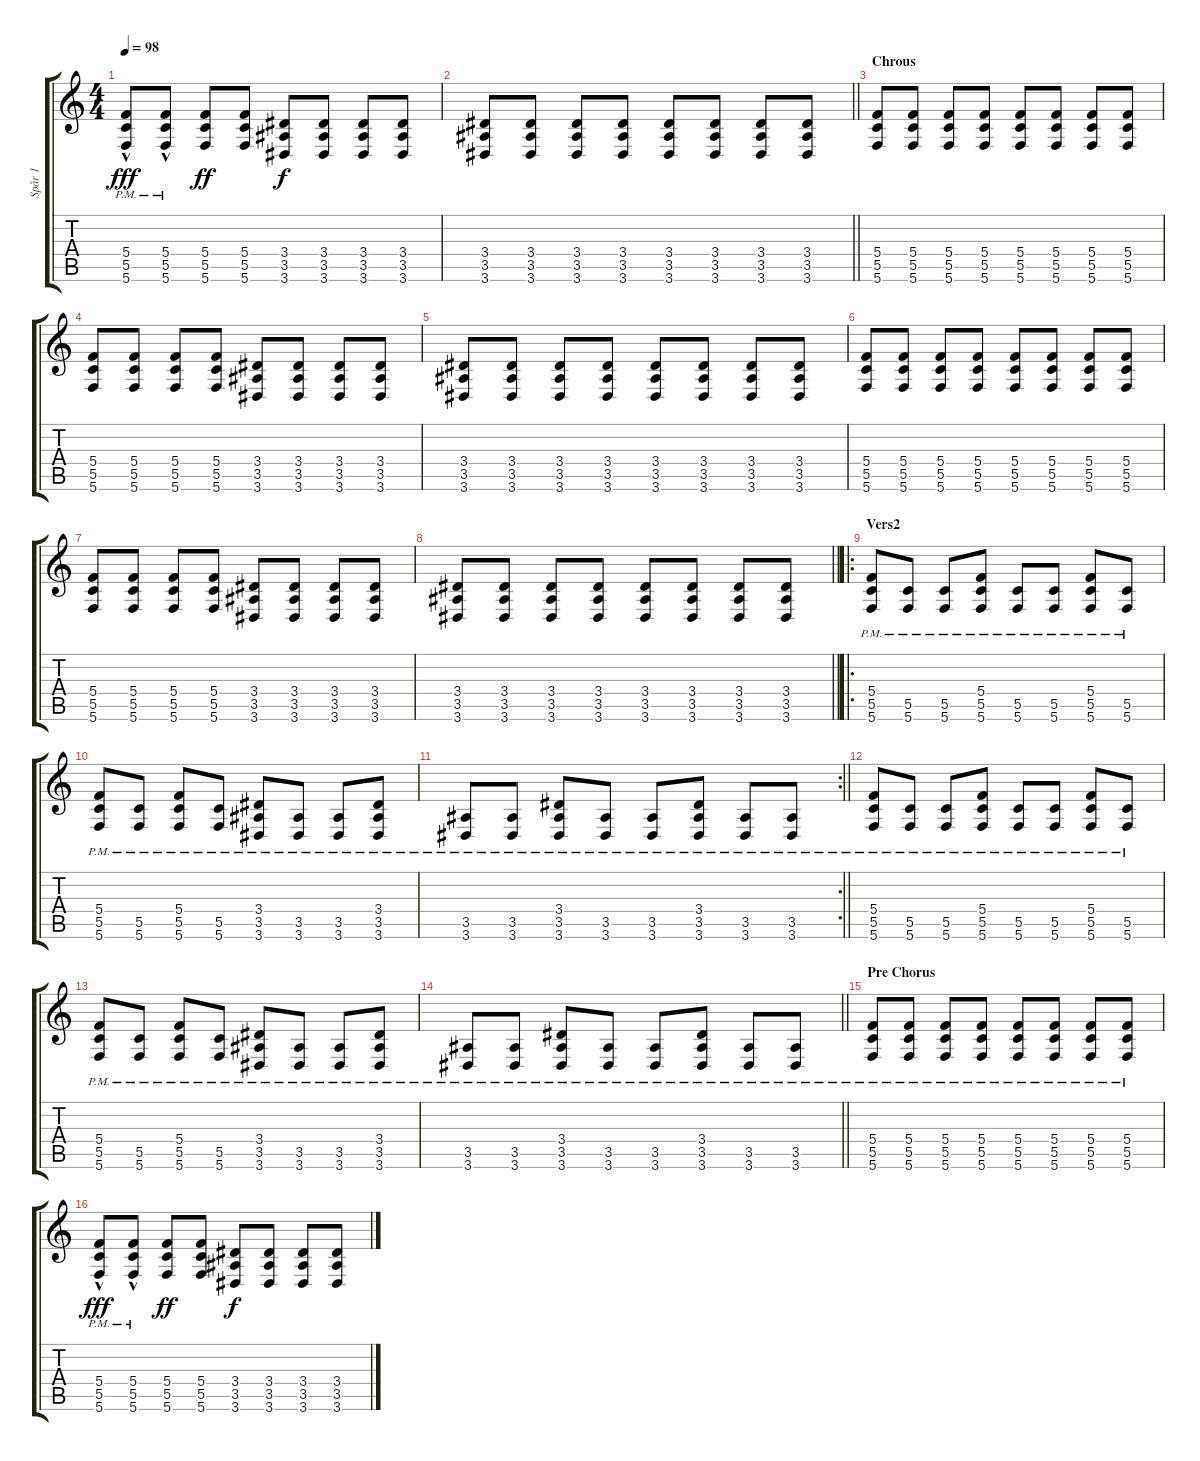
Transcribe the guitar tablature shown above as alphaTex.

\track ("Spår 1" "Spår 1") {instrument distortionguitar}
\staff {score tabs}
\tuning (D4 A3 F3 C3 G2 C2) {hide}
\ts (4 4)
\tempo 98
\clef g2
\ks c
(5.4{pm} 5.5{hac pm} 5.6{hac pm}).8{dy fff} (5.4{pm} 5.5{hac pm} 5.6{hac pm}).8 (5.4 5.5 5.6).8{dy ff} (5.4 5.5 5.6).8 (3.4 3.5 3.6).8{dy f} (3.4 3.5 3.6).8 (3.4 3.5 3.6).8 (3.4 3.5 3.6).8 |
\barLineRight lightlight
(3.4 3.5 3.6).8 (3.4 3.5 3.6).8 (3.4 3.5 3.6).8 (3.4 3.5 3.6).8 (3.4 3.5 3.6).8 (3.4 3.5 3.6).8 (3.4 3.5 3.6).8 (3.4 3.5 3.6).8 |
\section ("" "Chrous")
(5.4 5.5 5.6).8 (5.4 5.5 5.6).8 (5.4 5.5 5.6).8 (5.4 5.5 5.6).8 (5.4 5.5 5.6).8 (5.4 5.5 5.6).8 (5.4 5.5 5.6).8 (5.4 5.5 5.6).8 |
(5.4 5.5 5.6).8 (5.4 5.5 5.6).8 (5.4 5.5 5.6).8 (5.4 5.5 5.6).8 (3.4 3.5 3.6).8 (3.4 3.5 3.6).8 (3.4 3.5 3.6).8 (3.4 3.5 3.6).8 |
(3.4 3.5 3.6).8 (3.4 3.5 3.6).8 (3.4 3.5 3.6).8 (3.4 3.5 3.6).8 (3.4 3.5 3.6).8 (3.4 3.5 3.6).8 (3.4 3.5 3.6).8 (3.4 3.5 3.6).8 |
(5.4 5.5 5.6).8 (5.4 5.5 5.6).8 (5.4 5.5 5.6).8 (5.4 5.5 5.6).8 (5.4 5.5 5.6).8 (5.4 5.5 5.6).8 (5.4 5.5 5.6).8 (5.4 5.5 5.6).8 |
(5.4 5.5 5.6).8 (5.4 5.5 5.6).8 (5.4 5.5 5.6).8 (5.4 5.5 5.6).8 (3.4 3.5 3.6).8 (3.4 3.5 3.6).8 (3.4 3.5 3.6).8 (3.4 3.5 3.6).8 |
\barLineRight lightlight
(3.4 3.5 3.6).8 (3.4 3.5 3.6).8 (3.4 3.5 3.6).8 (3.4 3.5 3.6).8 (3.4 3.5 3.6).8 (3.4 3.5 3.6).8 (3.4 3.5 3.6).8 (3.4 3.5 3.6).8 |
\ro
\section ("" "Vers2")
(5.4{pm} 5.5{pm} 5.6{pm}).8 (5.5{pm} 5.6{pm}).8 (5.5{pm} 5.6{pm}).8 (5.4{pm} 5.5{pm} 5.6{pm}).8 (5.5{pm} 5.6{pm}).8 (5.5{pm} 5.6{pm}).8 (5.4{pm} 5.5{pm} 5.6{pm}).8 (5.5{pm} 5.6{pm}).8 |
(5.4{pm} 5.5{pm} 5.6{pm}).8 (5.5{pm} 5.6{pm}).8 (5.4{pm} 5.5{pm} 5.6{pm}).8 (5.5{pm} 5.6{pm}).8 (3.4{pm} 3.5{pm} 3.6{pm}).8 (3.5{pm} 3.6{pm}).8 (3.5{pm} 3.6{pm}).8 (3.4{pm} 3.5{pm} 3.6{pm}).8 |
\rc 2
\barLineRight lightlight
(3.5{pm} 3.6{pm}).8 (3.5{pm} 3.6{pm}).8 (3.4{pm} 3.5{pm} 3.6{pm}).8 (3.5{pm} 3.6{pm}).8 (3.5{pm} 3.6{pm}).8 (3.4{pm} 3.5{pm} 3.6{pm}).8 (3.5{pm} 3.6{pm}).8 (3.5{pm} 3.6{pm}).8 |
(5.4{pm} 5.5{pm} 5.6{pm}).8 (5.5{pm} 5.6{pm}).8 (5.5{pm} 5.6{pm}).8 (5.4{pm} 5.5{pm} 5.6{pm}).8 (5.5{pm} 5.6{pm}).8 (5.5{pm} 5.6{pm}).8 (5.4{pm} 5.5{pm} 5.6{pm}).8 (5.5{pm} 5.6{pm}).8 |
(5.4{pm} 5.5{pm} 5.6{pm}).8 (5.5{pm} 5.6{pm}).8 (5.4{pm} 5.5{pm} 5.6{pm}).8 (5.5{pm} 5.6{pm}).8 (3.4{pm} 3.5{pm} 3.6{pm}).8 (3.5{pm} 3.6{pm}).8 (3.5{pm} 3.6{pm}).8 (3.4{pm} 3.5{pm} 3.6{pm}).8 |
\barLineRight lightlight
(3.5{pm} 3.6{pm}).8 (3.5{pm} 3.6{pm}).8 (3.4{pm} 3.5{pm} 3.6{pm}).8 (3.5{pm} 3.6{pm}).8 (3.5{pm} 3.6{pm}).8 (3.4{pm} 3.5{pm} 3.6{pm}).8 (3.5{pm} 3.6{pm}).8 (3.5{pm} 3.6{pm}).8 |
\section ("" "Pre Chorus")
(5.4{pm} 5.5{pm} 5.6{pm}).8 (5.4{pm} 5.5{pm} 5.6{pm}).8 (5.4{pm} 5.5{pm} 5.6{pm}).8 (5.4{pm} 5.5{pm} 5.6{pm}).8 (5.4{pm} 5.5{pm} 5.6{pm}).8 (5.4{pm} 5.5{pm} 5.6{pm}).8 (5.4{pm} 5.5{pm} 5.6{pm}).8 (5.4{pm} 5.5{pm} 5.6{pm}).8 |
(5.4{pm} 5.5{hac pm} 5.6{hac pm}).8{dy fff} (5.4{pm} 5.5{hac pm} 5.6{hac pm}).8 (5.4 5.5 5.6).8{dy ff} (5.4 5.5 5.6).8 (3.4 3.5 3.6).8{dy f} (3.4 3.5 3.6).8 (3.4 3.5 3.6).8 (3.4 3.5 3.6).8
